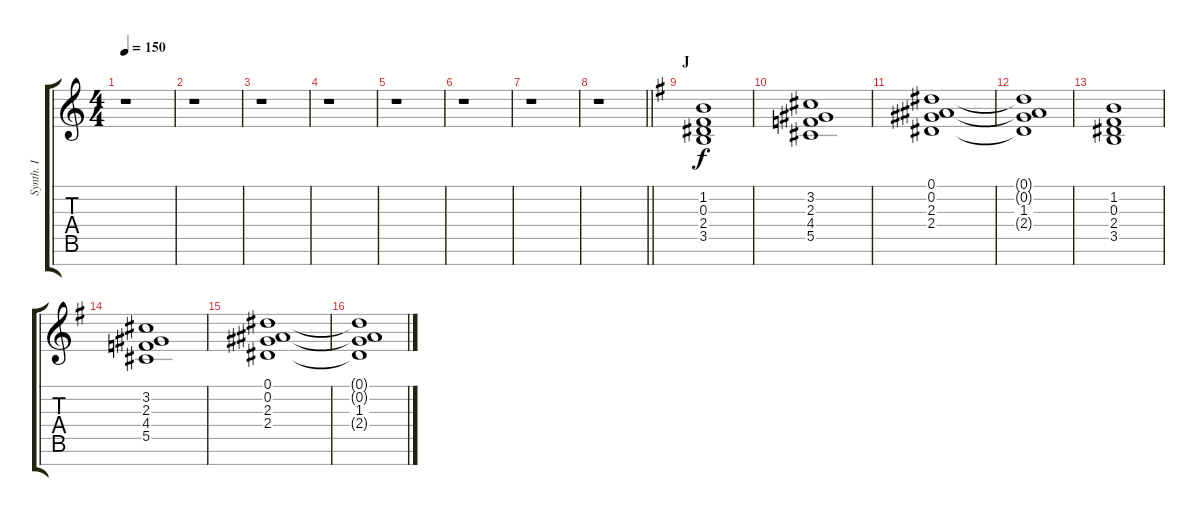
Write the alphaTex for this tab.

\track ("Synth. I" "Synth. I") {instrument pad2warm}
\staff {score tabs}
\tuning (Eb5 Bb4 Gb4 Db4 Ab3 Eb3 Bb2) {hide}
\ts (4 4)
\tempo 150
\clef g2
\ks c
r.1{dy f} |
r.1 |
r.1 |
r.1 |
r.1 |
r.1 |
r.1 |
\barLineRight lightlight
r.1 |
\section ("" "J")
\ks g
(1.2 0.3 2.4 3.5).1 |
(3.2 2.3 4.4 5.5).1 |
(0.1 0.2 2.3 2.4).1 |
(0.1{t} 0.2{t} 1.3 2.4{t}).1 |
(1.2 0.3 2.4 3.5).1 |
(3.2 2.3 4.4 5.5).1 |
(0.1 0.2 2.3 2.4).1 |
(0.1{t} 0.2{t} 1.3 2.4{t}).1
